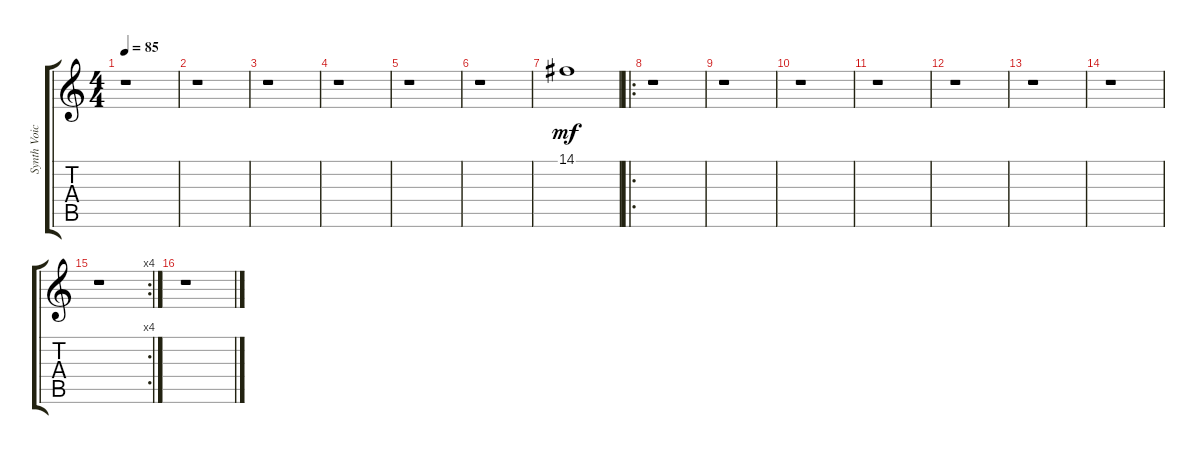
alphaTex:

\track ("Synth Voice" "Synth Voic") {instrument synthvoice}
\staff {score tabs}
\tuning (E4 B3 G3 D3 A2 E2) {hide}
\ts (4 4)
\tempo 85
\clef g2
\ks c
r.1{dy mf} |
r.1 |
r.1 |
r.1 |
r.1 |
r.1 |
14.1.1 |
\ro
r.1 |
r.1 |
r.1 |
r.1 |
r.1 |
r.1 |
r.1 |
\rc 4
r.1 |
r.1
